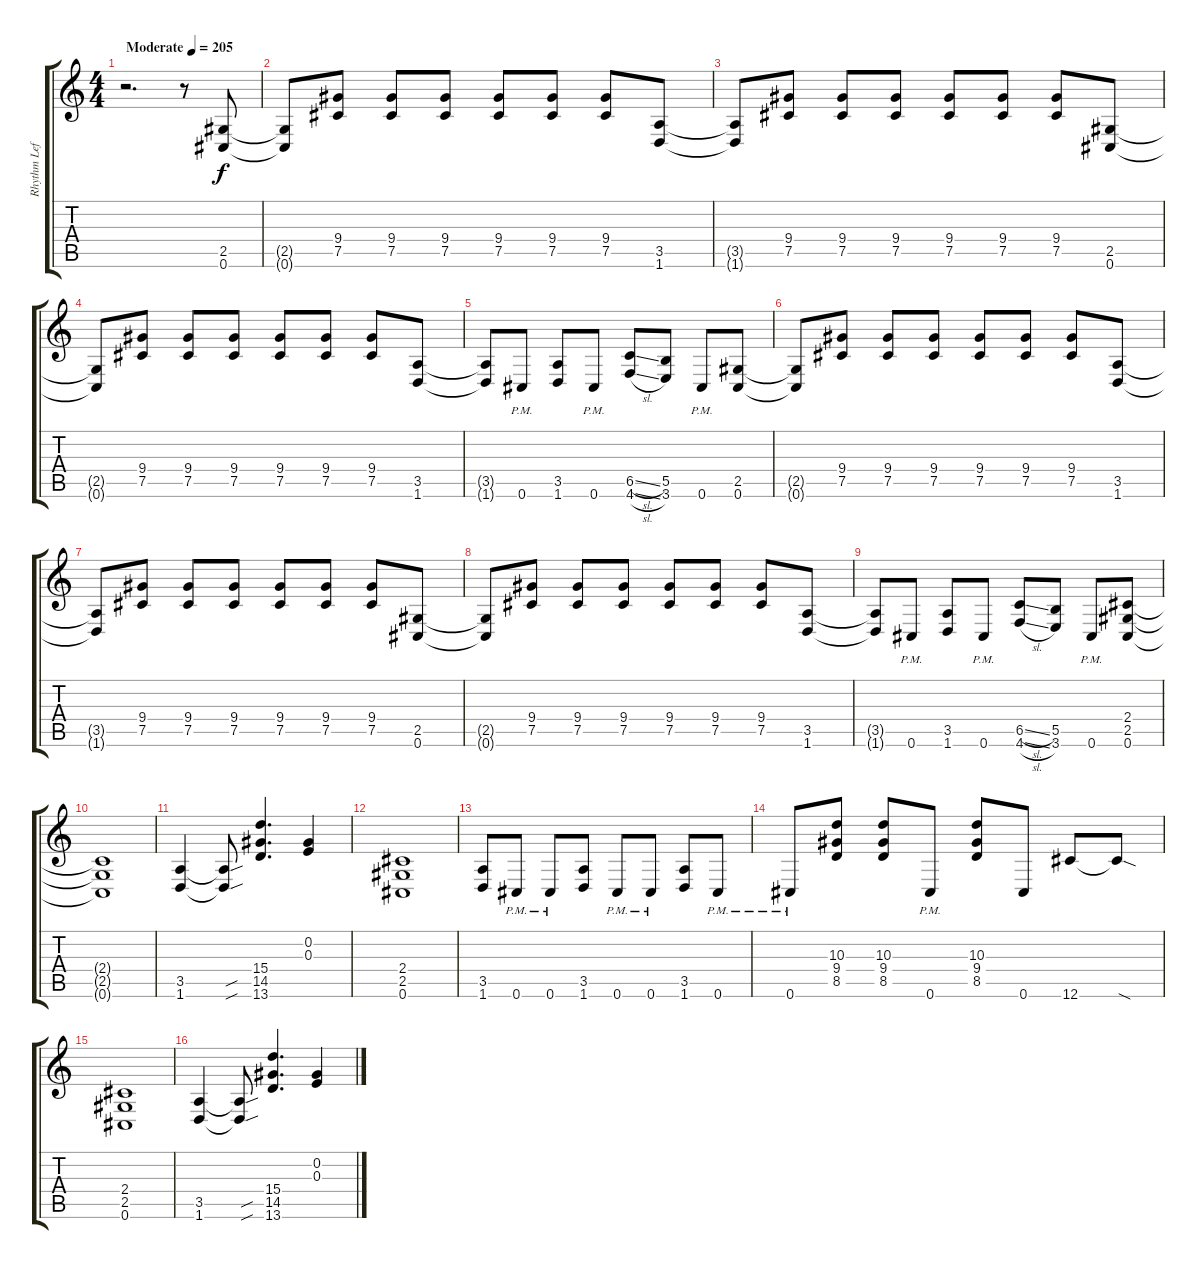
\track ("Rhythm Left" "Rhythm Lef") {instrument distortionguitar}
\staff {score tabs}
\tuning (Db4 Ab3 E3 B2 Gb2 Db2) {hide}
\ts (4 4)
\tempo (205 "Moderate")
\clef g2
\ks c
r.2{d dy f instrument distortionguitar} r.8 (2.5 0.6).8 |
(2.5{t} 0.6{t}).8 (9.4 7.5).8 (9.4 7.5).8 (9.4 7.5).8 (9.4 7.5).8 (9.4 7.5).8 (9.4 7.5).8 (3.5 1.6).8 |
(3.5{t} 1.6{t}).8 (9.4 7.5).8 (9.4 7.5).8 (9.4 7.5).8 (9.4 7.5).8 (9.4 7.5).8 (9.4 7.5).8 (2.5 0.6).8 |
(2.5{t} 0.6{t}).8 (9.4 7.5).8 (9.4 7.5).8 (9.4 7.5).8 (9.4 7.5).8 (9.4 7.5).8 (9.4 7.5).8 (3.5 1.6).8 |
(3.5{t} 1.6{t}).8 0.6{pm}.8 (3.5 1.6).8 0.6{pm}.8 (6.5{sl} 4.6{sl}).8 (5.5 3.6).8 0.6{pm}.8 (2.5 0.6).8 |
(2.5{t} 0.6{t}).8 (9.4 7.5).8 (9.4 7.5).8 (9.4 7.5).8 (9.4 7.5).8 (9.4 7.5).8 (9.4 7.5).8 (3.5 1.6).8 |
(3.5{t} 1.6{t}).8 (9.4 7.5).8 (9.4 7.5).8 (9.4 7.5).8 (9.4 7.5).8 (9.4 7.5).8 (9.4 7.5).8 (2.5 0.6).8 |
(2.5{t} 0.6{t}).8 (9.4 7.5).8 (9.4 7.5).8 (9.4 7.5).8 (9.4 7.5).8 (9.4 7.5).8 (9.4 7.5).8 (3.5 1.6).8 |
(3.5{t} 1.6{t}).8 0.6{pm}.8 (3.5 1.6).8 0.6{pm}.8 (6.5{sl} 4.6{sl}).8 (5.5 3.6).8 0.6{pm}.8 (2.4 2.5 0.6).8 |
(2.4{t} 2.5{t} 0.6{t}).1 |
(3.5 1.6).4 (3.5{sou t} 1.6{sou t}).8 (15.4 14.5 13.6).4{d} (0.2 0.3).4 |
(2.4 2.5 0.6).1 |
(3.5 1.6).8 0.6{pm}.8 0.6{pm}.8 (3.5 1.6).8 0.6{pm}.8 0.6{pm}.8 (3.5 1.6).8 0.6{pm}.8 |
0.6{pm}.8 (10.3 9.4 8.5).8 (10.3 9.4 8.5).8 0.6{pm}.8 (10.3 9.4 8.5).8 0.6.8 12.6.8 12.6{sod t}.8 |
(2.4 2.5 0.6).1 |
(3.5 1.6).4 (3.5{sou t} 1.6{sou t}).8 (15.4 14.5 13.6).4{d} (0.2 0.3).4
